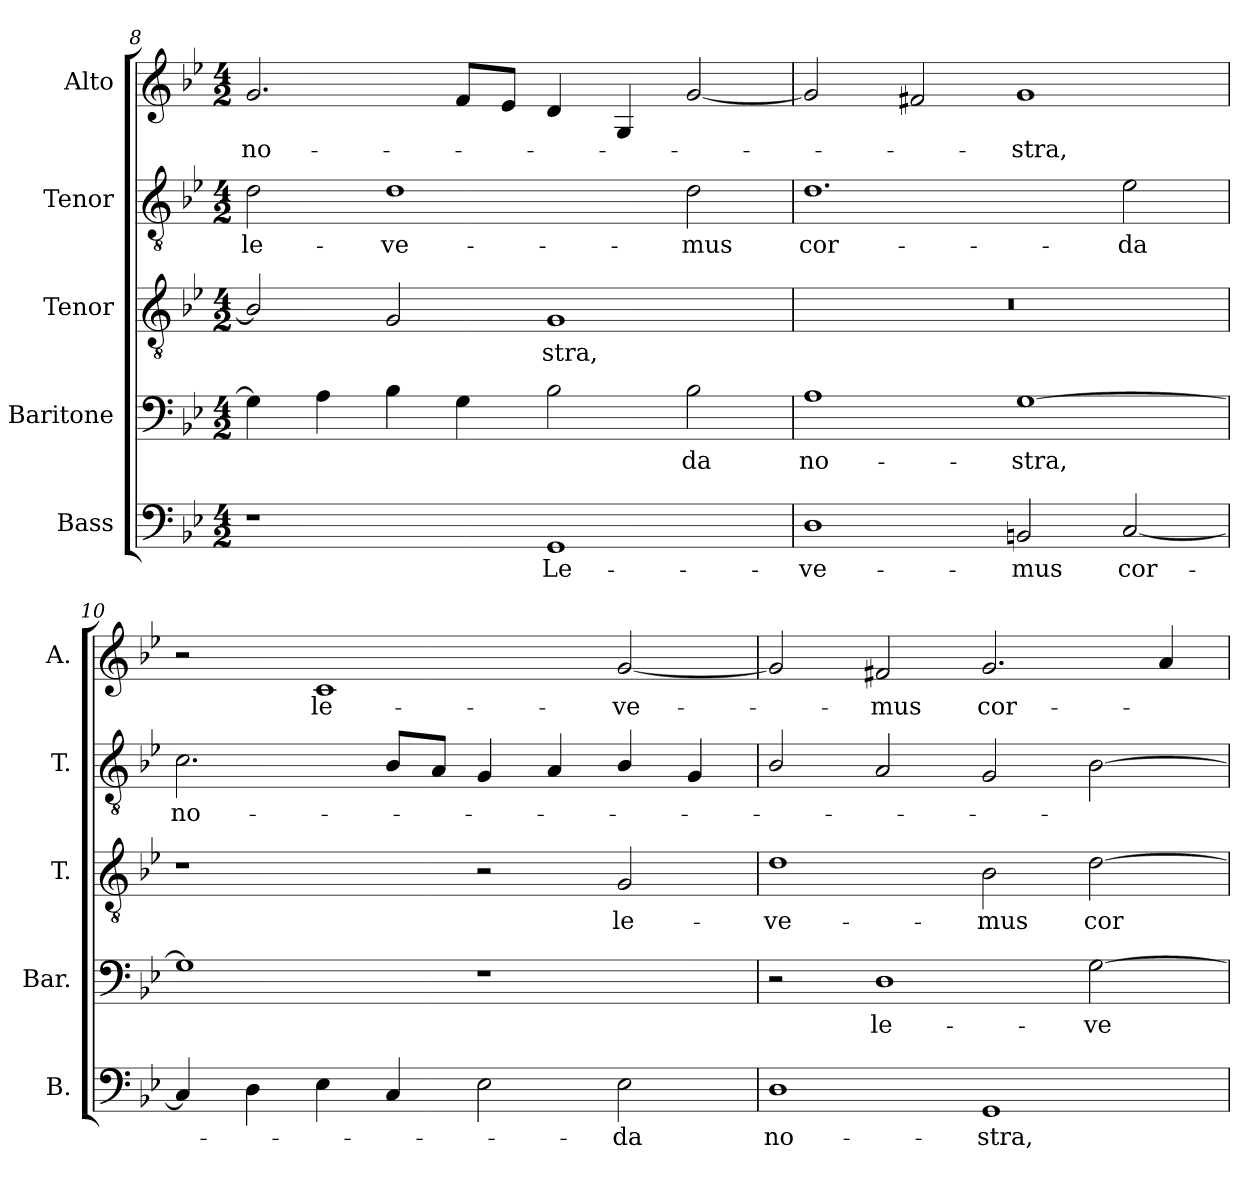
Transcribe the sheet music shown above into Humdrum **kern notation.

**kern	**text	**kern	**text	**kern	**text	**kern	**text	**kern	**text
*part5	*part5	*part4	*part4	*part3	*part3	*part2	*part2	*part1	*part1
*staff5	*staff5	*staff4	*staff4	*staff3	*staff3	*staff2	*staff2	*staff1	*staff1
*I"Bass	*	*I"Baritone	*	*I"Tenor	*	*I"Tenor	*	*I"Alto	*
*I'B.	*	*I'Bar.	*	*I'T.	*	*I'T.	*	*I'A.	*
*clefF4	*	*clefF4	*	*clefGv2	*	*clefGv2	*	*clefG2	*
*	*	*	*	*ITrd7c12	*	*ITrd7c12	*	*	*
*k[b-e-]	*	*k[b-e-]	*	*k[b-e-]	*	*k[b-e-]	*	*k[b-e-]	*
*B-:	*	*B-:	*	*B-:	*	*B-:	*	*B-:	*
*M4/2	*	*M4/2	*	*M4/2	*	*M4/2	*	*M4/2	*
=8	=8	=8	=8	=8	=8	=8	=8	=8	=8
!	!	!	!	!	!	!	!LO:LY:b:color=#000000	!	!
!	!	!	!	!	!	!	!	!	!LO:LY:b:color=#000000
1r	.	4Gi\]	.	2BB-i/]	.	2Di\	le-	2.gi/	no-
.	.	4Ai\	.	.	.	.	.	.	.
!	!	!	!	!	!	!	!LO:LY:b:color=#000000	!	!
.	.	4B-i\	.	2GGi/	.	1Di	-ve-	.	.
.	.	4Gi\	.	.	.	.	.	8fi/L	.
.	.	.	.	.	.	.	.	8e-i/J	.
!	!LO:LY:b:color=#000000	!	!	!	!	!	!	!	!
!	!	!	!	!	!LO:LY:b:color=#000000	!	!	!	!
1GGi	Le-	2B-i\	.	1GGi	-stra,	.	.	4di/	.
.	.	.	.	.	.	.	.	4Gi/	.
!	!	!	!LO:LY:b:color=#000000	!	!	!	!	!	!
!	!	!	!	!	!	!	!LO:LY:b:color=#000000	!	!
.	.	2B-i\	-da	.	.	2Di\	-mus	[2gi/	.
=9	=9	=9	=9	=9	=9	=9	=9	=9	=9
!	!LO:LY:b:color=#000000	!	!	!	!	!	!	!	!
!	!	!	!LO:LY:b:color=#000000	!LO:N:vis=1	!	!	!	!	!
!	!	!	!	!	!	!	!LO:LY:b:color=#000000	!	!
1Di	-ve-	1Ai	no-	0r	.	1.Di	cor-	2gi/]	.
.	.	.	.	.	.	.	.	2f#Xi/	.
!	!LO:LY:b:color=#000000	!	!	!	!	!	!	!	!
!	!	!	!LO:LY:b:color=#000000	!	!	!	!	!	!
!	!	!	!	!	!	!	!	!	!LO:LY:b:color=#000000
2BBni/	-mus	[1Gi	-stra,	.	.	.	.	1gi	-stra,
!	!LO:LY:b:color=#000000	!	!	!	!	!	!	!	!
!	!	!	!	!	!	!	!LO:LY:b:color=#000000	!	!
[2Ci/	cor-	.	.	.	.	2E-i\	-da	.	.
=10	=10	=10	=10	=10	=10	=10	=10	=10	=10
!	!	!	!	!	!	!	!LO:LY:b:color=#000000	!	!
4Ci/]	.	1Gi]	.	1r	.	2.Ci\	no-	2r	.
4Di\	.	.	.	.	.	.	.	.	.
!	!	!	!	!	!	!	!	!	!LO:LY:b:color=#000000
4E-i\	.	.	.	.	.	.	.	1ci	le-
4Ci/	.	.	.	.	.	8BB-i/L	.	.	.
.	.	.	.	.	.	8AAi/J	.	.	.
2E-i\	.	1r	.	2r	.	4GGi/	.	.	.
.	.	.	.	.	.	4AAi/	.	.	.
!	!LO:LY:b:color=#000000	!	!	!	!	!	!	!	!
!	!	!	!	!	!LO:LY:b:color=#000000	!	!	!	!
!	!	!	!	!	!	!	!	!	!LO:LY:b:color=#000000
2E-i\	-da	.	.	2GGi/	le-	4BB-i/	.	[2gi/	-ve-
.	.	.	.	.	.	4GGi/	.	.	.
!!LO:LB:g=z
=11	=11	=11	=11	=11	=11	=11	=11	=11	=11
!	!LO:LY:b:color=#000000	!	!	!	!	!	!	!	!
!	!	!	!	!	!LO:LY:b:color=#000000	!	!	!	!
1Di	no-	2r	.	1Di	-ve-	2BB-i/	.	2gi/]	.
!	!	!	!LO:LY:b:color=#000000	!	!	!	!	!	!
!	!	!	!	!	!	!	!	!	!LO:LY:b:color=#000000
.	.	1Di	le-	.	.	2AAi/	.	2f#Xi/	-mus
!	!LO:LY:b:color=#000000	!	!	!	!	!	!	!	!
!	!	!	!	!	!LO:LY:b:color=#000000	!	!	!	!
!	!	!	!	!	!	!	!	!	!LO:LY:b:color=#000000
1GGi	-stra,	.	.	2BB-i\	-mus	2GGi/	.	2.gi/	cor-
!	!	!	!LO:LY:b:color=#000000	!	!	!	!	!	!
!	!	!	!	!	!LO:LY:b:color=#000000	!	!	!	!
.	.	[2Gi\	-ve-	[2Di\	cor-	[2BB-i\	.	.	.
.	.	.	.	.	.	.	.	4ai/	.
=	=	=	=	=	=	=	=	=	=
*-	*-	*-	*-	*-	*-	*-	*-	*-	*-
